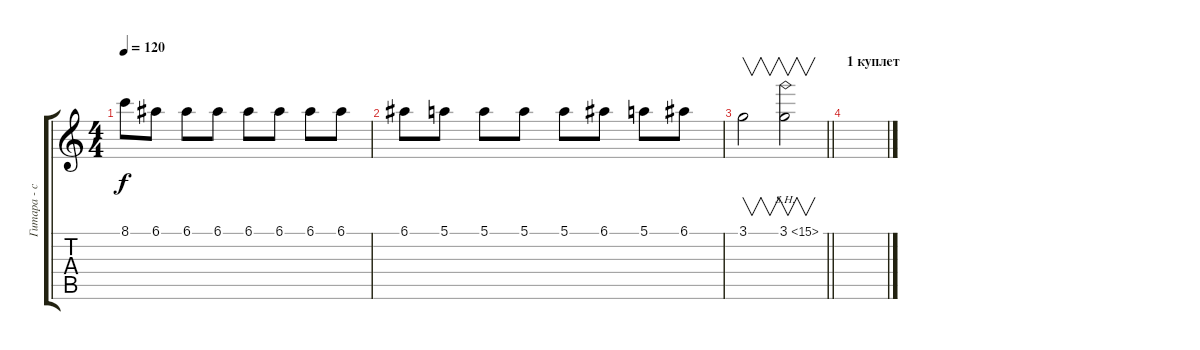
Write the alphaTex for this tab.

\track ("Гитара - соло" "Гитара - с") {instrument distortionguitar}
\staff {score tabs}
\tuning (E4 B3 G3 D3 A2 E2) {hide}
\ts (4 4)
\tempo 120
\clef g2
\ks c
8.1.8{dy f} 6.1.8 6.1.8 6.1.8 6.1.8 6.1.8 6.1.8 6.1.8 |
6.1.8 5.1.8 5.1.8 5.1.8 5.1.8 6.1.8 5.1.8 6.1.8 |
\barLineRight lightlight
3.1.2{v} 3.1{sh 12}.2{v} |
\section ("" "1 куплет")
